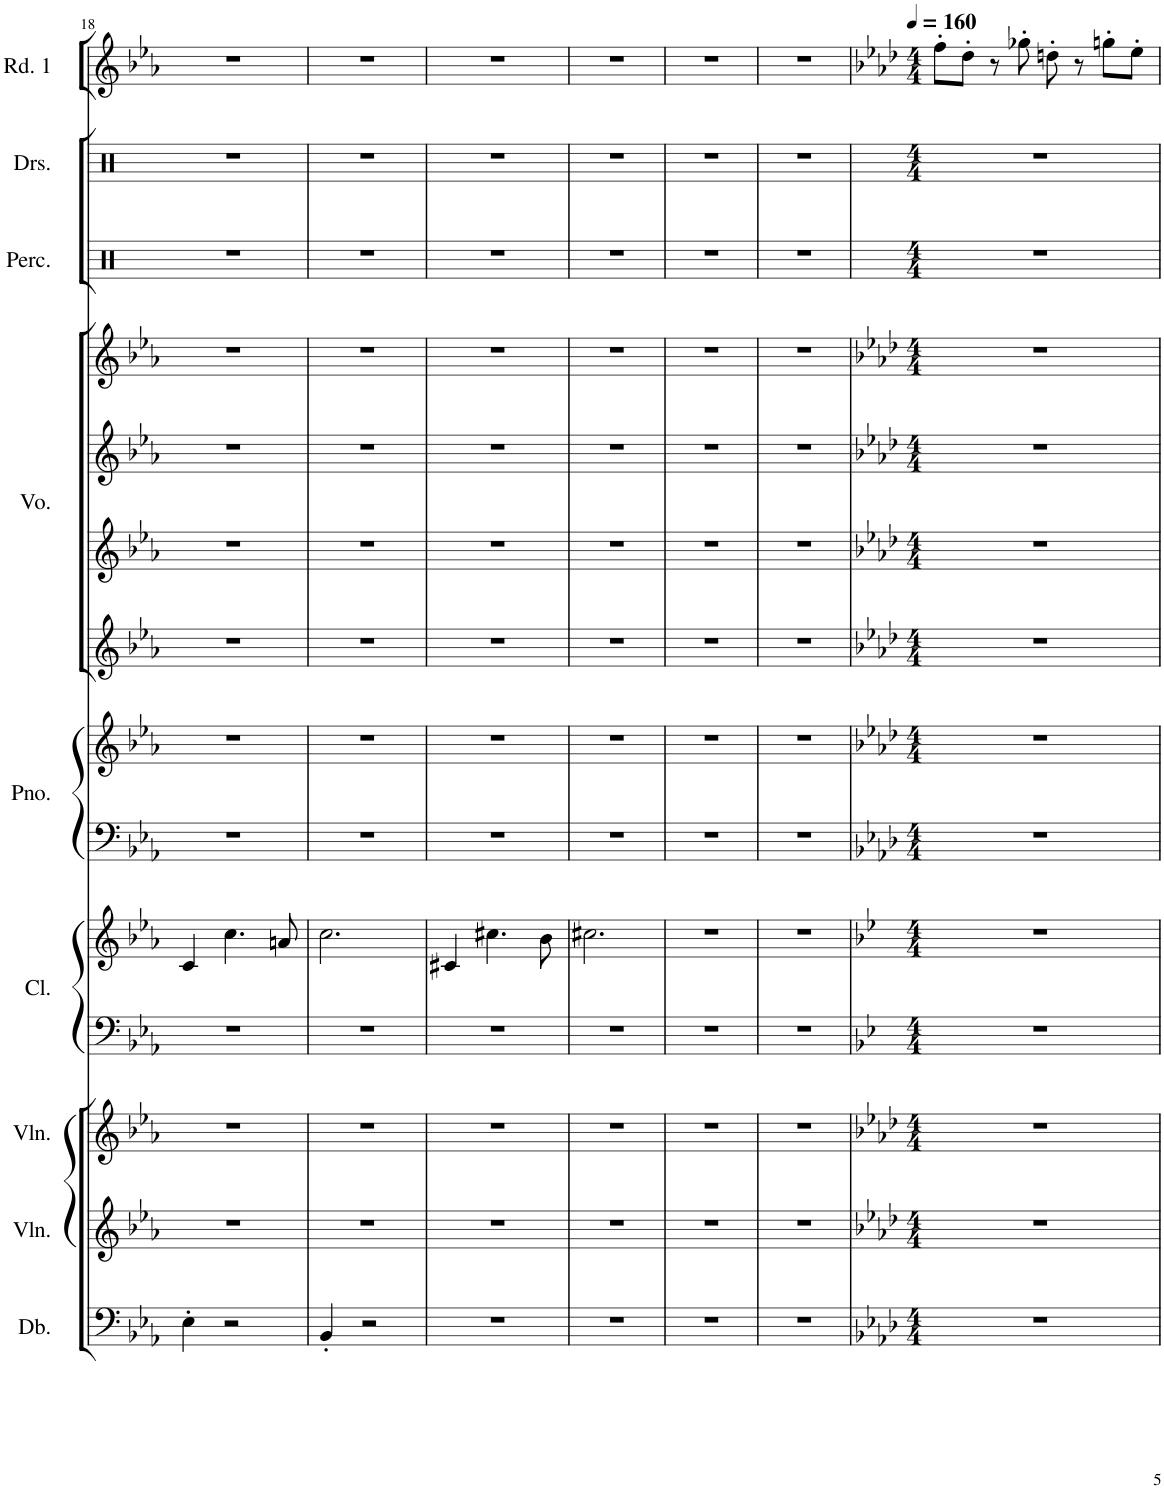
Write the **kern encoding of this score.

**kern	**kern	**kern	**kern	**kern	**kern	**kern	**kern	**kern	**kern	**kern	**kern	**kern	**kern
*part9	*part8	*part7	*part6	*part6	*part5	*part5	*part4	*part4	*part4	*part4	*part3	*part2	*part1
*staff14	*staff13	*staff12	*staff11	*staff10	*staff9	*staff8	*staff7	*staff6	*staff5	*staff4	*staff3	*staff2	*staff1
*I"Double Bass	*I"Violin	*I"Violin	*I"Synthesizer	*	*I"Piano	*	*I"Vocals	*	*	*	*I"Percussion	*I"Drumset	*I"Reed 1
*I'Db.	*I'Vln.	*I'Vln.	*I'Synth.	*	*I'Pno.	*	*I'Vo.	*	*	*	*I'Perc.	*I'Drs.	*I'Rd. 1
!!LO:PB:g=z
*clefF4	*clefG2	*clefG2	*clefF4	*clefG2	*clefF4	*clefG2	*clefG2	*clefG2	*clefG2	*clefG2	*clefX	*clefX	*clefG2
*Trd7c12	*	*	*Trd1c2	*Trd1c2	*	*	*	*	*	*	*	*	*Trd-7c-12
*k[b-e-a-]	*k[b-e-a-]	*k[b-e-a-]	*k[b-e-a-]	*k[b-e-a-]	*k[b-e-a-]	*k[b-e-a-]	*k[b-e-a-]	*k[b-e-a-]	*k[b-e-a-]	*k[b-e-a-]	*k[]	*k[]	*k[b-e-a-]
*M3/4	*M3/4	*M3/4	*M3/4	*M3/4	*M3/4	*M3/4	*M3/4	*M3/4	*M3/4	*M3/4	*M3/4	*M3/4	*M3/4
=18	=18	=18	=18	=18	=18	=18	=18	=18	=18	=18	=18	=18	=18
4E-'\	2.r	2.r	2.r	4c/	2.r	2.r	2.r	2.r	2.r	2.r	2.r	2.r	2.r
2r	.	.	.	4.cc\	.	.	.	.	.	.	.	.	.
.	.	.	.	8an/	.	.	.	.	.	.	.	.	.
=19	=19	=19	=19	=19	=19	=19	=19	=19	=19	=19	=19	=19	=19
4BB-'/	2.r	2.r	2.r	2.cc\	2.r	2.r	2.r	2.r	2.r	2.r	2.r	2.r	2.r
2r	.	.	.	.	.	.	.	.	.	.	.	.	.
=20	=20	=20	=20	=20	=20	=20	=20	=20	=20	=20	=20	=20	=20
2.r	2.r	2.r	2.r	4c#X/	2.r	2.r	2.r	2.r	2.r	2.r	2.r	2.r	2.r
.	.	.	.	4.cc#X\	.	.	.	.	.	.	.	.	.
.	.	.	.	8b-\	.	.	.	.	.	.	.	.	.
=21	=21	=21	=21	=21	=21	=21	=21	=21	=21	=21	=21	=21	=21
2.r	2.r	2.r	2.r	2.cc#X\	2.r	2.r	2.r	2.r	2.r	2.r	2.r	2.r	2.r
=22	=22	=22	=22	=22	=22	=22	=22	=22	=22	=22	=22	=22	=22
2.r	2.r	2.r	2.r	2.r	2.r	2.r	2.r	2.r	2.r	2.r	2.r	2.r	2.r
=23	=23	=23	=23	=23	=23	=23	=23	=23	=23	=23	=23	=23	=23
2.r	2.r	2.r	2.r	2.r	2.r	2.r	2.r	2.r	2.r	2.r	2.r	2.r	2.r
=24	=24	=24	=24	=24	=24	=24	=24	=24	=24	=24	=24	=24	=24
*k[b-e-a-d-]	*k[b-e-a-d-]	*k[b-e-a-d-]	*k[b-e-]	*k[b-e-]	*k[b-e-a-d-]	*k[b-e-a-d-]	*k[b-e-a-d-]	*k[b-e-a-d-]	*k[b-e-a-d-]	*k[b-e-a-d-]	*	*	*k[b-e-a-d-]
*M4/4	*M4/4	*M4/4	*M4/4	*M4/4	*M4/4	*M4/4	*M4/4	*M4/4	*M4/4	*M4/4	*M4/4	*M4/4	*M4/4
*	*	*	*	*	*	*	*	*	*	*	*	*	*MM160
1r	1r	1r	1r	1r	1r	1r	1r	1r	1r	1r	1r	1r	8ff'\L
.	.	.	.	.	.	.	.	.	.	.	.	.	8dd-'\J
.	.	.	.	.	.	.	.	.	.	.	.	.	8r
.	.	.	.	.	.	.	.	.	.	.	.	.	8gg-X'\
.	.	.	.	.	.	.	.	.	.	.	.	.	8ddn'\
.	.	.	.	.	.	.	.	.	.	.	.	.	8r
.	.	.	.	.	.	.	.	.	.	.	.	.	8ggn'\L
.	.	.	.	.	.	.	.	.	.	.	.	.	8ee-'\J
=	=	=	=	=	=	=	=	=	=	=	=	=	=
*-	*-	*-	*-	*-	*-	*-	*-	*-	*-	*-	*-	*-	*-
